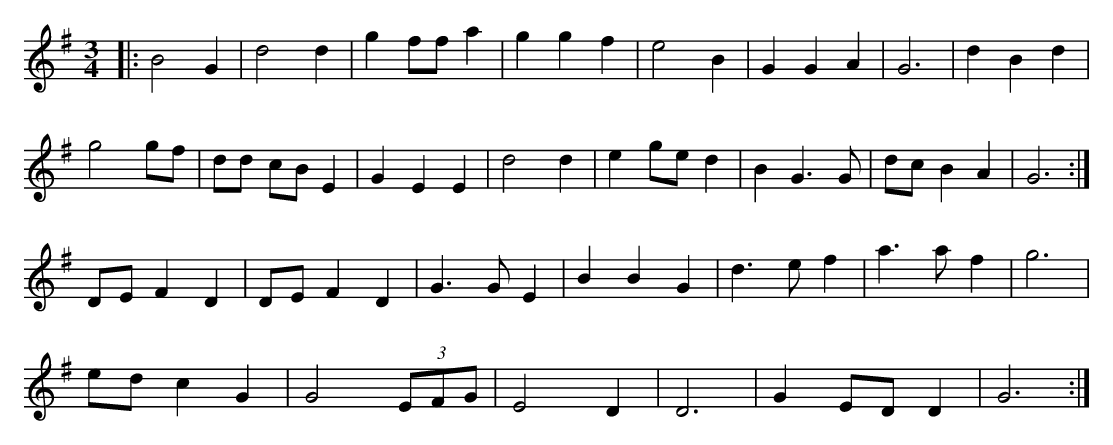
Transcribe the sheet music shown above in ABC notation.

X:1
M:3/4
K:G
|:B4 G2|d4 d2|g2 ff a2|g2 g2 f2|e4 B2|G2 G2 A2|G6|d2 B2 d2|
g4 gf|dd cB E2|G2 E2 E2|d4 d2|e2 ge d2|B2 G3 G|dc B2 A2|G6:|
DE F2 D2|DE F2 D2|G3 G E2|B2 B2 G2|d3 e f2|a3 a f2|g6|
ed c2 G2|G4 (3EFG|E4 D2|D6|G2 ED D2|G6:|
